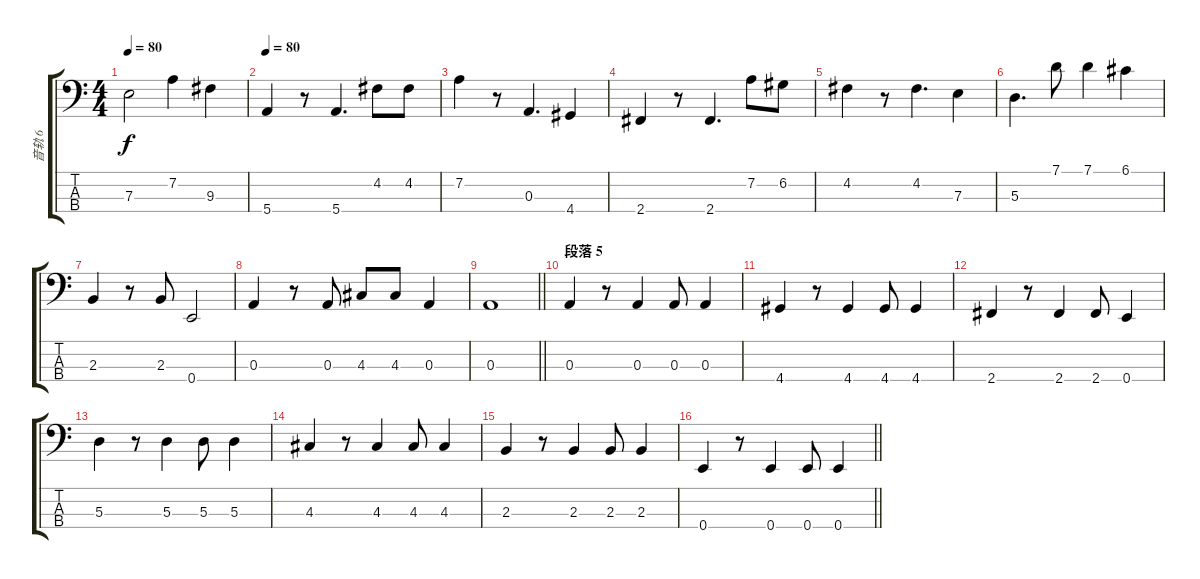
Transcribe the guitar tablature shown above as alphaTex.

\track ("音轨 6" "音轨 6") {instrument electricbassfinger}
\staff {score tabs}
\tuning (G2 D2 A1 E1) {hide}
\ts (4 4)
\tempo 80
\clef f4
\ks c
7.3.2{dy f} 7.2.4 9.3.4 |
\tempo 80
5.4.4 r.8 5.4.4{d} 4.2.8 4.2.8 |
7.2.4 r.8 0.3.4{d} 4.4.4 |
2.4.4 r.8 2.4.4{d} 7.2.8 6.2.8 |
4.2.4 r.8 4.2.4{d} 7.3.4 |
5.3.4{d} 7.1.8 7.1.4 6.1.4 |
2.3.4 r.8 2.3.8 0.4.2 |
0.3.4 r.8 0.3.8 4.3.8 4.3.8 0.3.4 |
\barLineRight lightlight
0.3.1 |
\section ("" "段落 5")
0.3.4 r.8 0.3.4 0.3.8 0.3.4 |
4.4.4 r.8 4.4.4 4.4.8 4.4.4 |
2.4.4 r.8 2.4.4 2.4.8 0.4.4 |
5.3.4 r.8 5.3.4 5.3.8 5.3.4 |
4.3.4 r.8 4.3.4 4.3.8 4.3.4 |
2.3.4 r.8 2.3.4 2.3.8 2.3.4 |
\barLineRight lightlight
0.4.4 r.8 0.4.4 0.4.8 0.4.4
